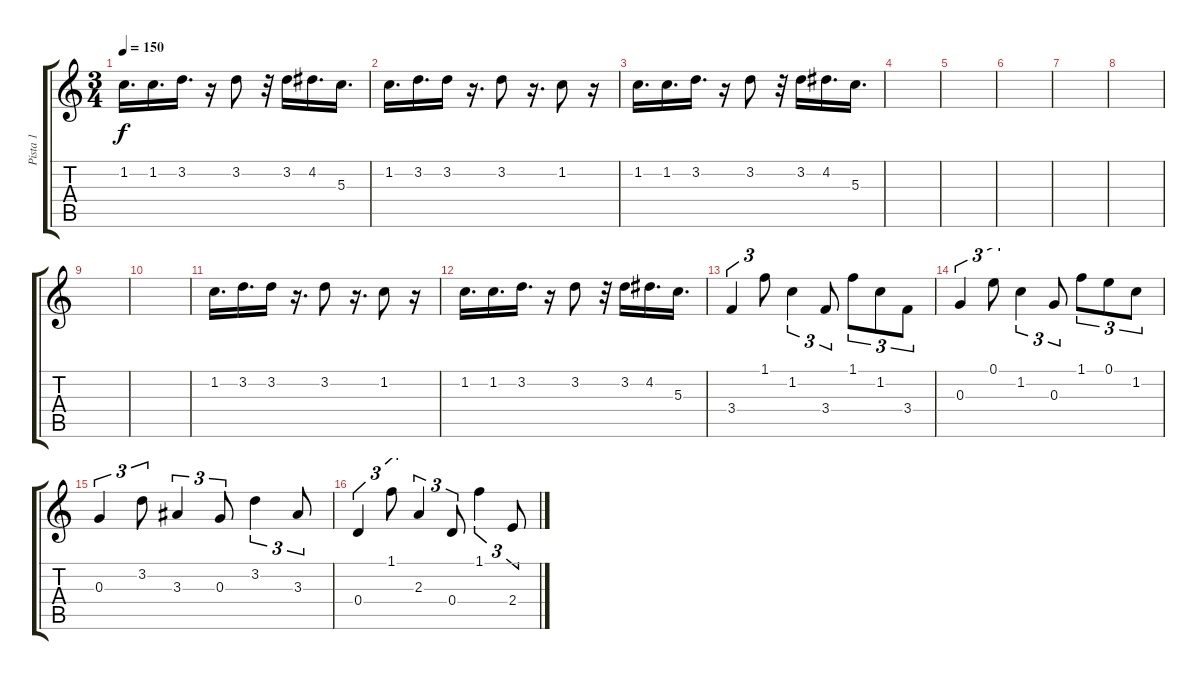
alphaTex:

\track ("Pista 1" "Pista 1") {instrument acousticguitarsteel}
\staff {score tabs}
\tuning (E4 B3 G3 D3 A2 E2) {hide}
\ts (3 4)
\tempo 150
\clef g2
\ks c
1.2.16{d dy f} 1.2.16{d} 3.2.16{d} r.16 3.2.8 r.32 3.2.16 4.2.16{d} 5.3.16{d} |
1.2.16{d} 3.2.16{d} 3.2.16 r.16{d} 3.2.8 r.16{d} 1.2.8 r.16 |
1.2.16{d} 1.2.16{d} 3.2.16{d} r.16 3.2.8 r.32 3.2.16 4.2.16{d} 5.3.16{d} |
|
|
|
|
|
|
|
1.2.16{d volume 10} 3.2.16{d} 3.2.16 r.16{d} 3.2.8 r.16{d} 1.2.8 r.16 |
1.2.16{d} 1.2.16{d} 3.2.16{d} r.16 3.2.8 r.32 3.2.16 4.2.16{d} 5.3.16{d} |
3.4.4{tu (3 2) volume 14} 1.1.8{tu (3 2)} 1.2.4{tu (3 2)} 3.4.8{tu (3 2)} 1.1.8{tu (3 2)} 1.2.8{tu (3 2)} 3.4.8{tu (3 2)} |
0.3.4{tu (3 2)} 0.1.8{tu (3 2)} 1.2.4{tu (3 2)} 0.3.8{tu (3 2)} 1.1.8{tu (3 2)} 0.1.8{tu (3 2)} 1.2.8{tu (3 2)} |
0.3.4{tu (3 2)} 3.2.8{tu (3 2)} 3.3.4{tu (3 2)} 0.3.8{tu (3 2)} 3.2.4{tu (3 2)} 3.3.8{tu (3 2)} |
0.4.4{tu (3 2)} 1.1.8{tu (3 2)} 2.3.4{tu (3 2)} 0.4.8{tu (3 2)} 1.1.4{tu (3 2)} 2.4.8{tu (3 2)}
